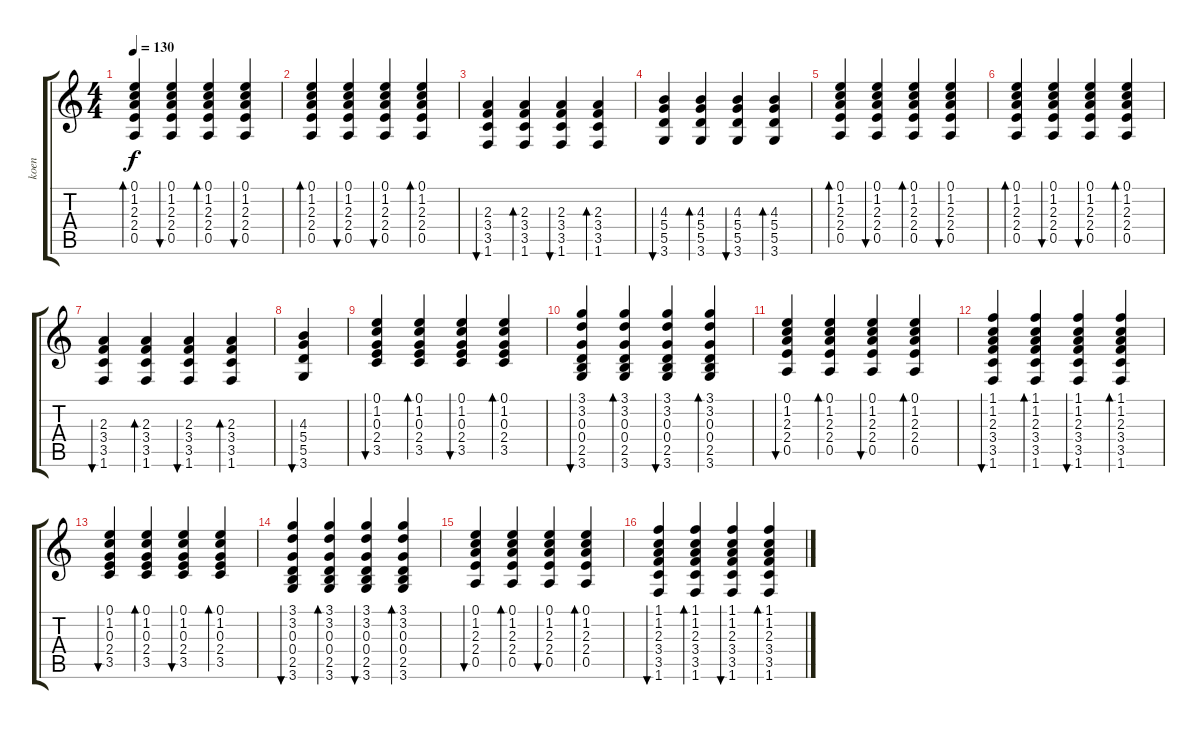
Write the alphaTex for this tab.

\track ("koen" "koen") {instrument acousticguitarsteel}
\staff {score tabs}
\tuning (E4 B3 G3 D3 A2 E2) {hide}
\ts (4 4)
\tempo 130
\clef g2
\ks c
(0.1 1.2 2.3 2.4 0.5).4{bd 60 dy f} (0.1 1.2 2.3 2.4 0.5).4{bu 60} (0.1 1.2 2.3 2.4 0.5).4{bd 60} (0.1 1.2 2.3 2.4 0.5).4{bu 60} |
(0.1 1.2 2.3 2.4 0.5).4{bd 60} (0.1 1.2 2.3 2.4 0.5).4{bu 60} (0.1 1.2 2.3 2.4 0.5).4{bu 60} (0.1 1.2 2.3 2.4 0.5).4{bd 60} |
(2.3 3.4 3.5 1.6).4{bu 60} (2.3 3.4 3.5 1.6).4{bd 60} (2.3 3.4 3.5 1.6).4{bu 60} (2.3 3.4 3.5 1.6).4{bd 60} |
(4.3 5.4 5.5 3.6).4{bu 60} (4.3 5.4 5.5 3.6).4{bd 60} (4.3 5.4 5.5 3.6).4{bu 60} (4.3 5.4 5.5 3.6).4{bd 60} |
(0.1 1.2 2.3 2.4 0.5).4{bd 60} (0.1 1.2 2.3 2.4 0.5).4{bu 60} (0.1 1.2 2.3 2.4 0.5).4{bd 60} (0.1 1.2 2.3 2.4 0.5).4{bu 60} |
(0.1 1.2 2.3 2.4 0.5).4{bd 60} (0.1 1.2 2.3 2.4 0.5).4{bu 60} (0.1 1.2 2.3 2.4 0.5).4{bu 60} (0.1 1.2 2.3 2.4 0.5).4{bd 60} |
(2.3 3.4 3.5 1.6).4{bu 60} (2.3 3.4 3.5 1.6).4{bd 60} (2.3 3.4 3.5 1.6).4{bu 60} (2.3 3.4 3.5 1.6).4{bd 60} |
(4.3 5.4 5.5 3.6).4{bu 60} |
(0.1 1.2 0.3 2.4 3.5).4{bu 60} (0.1 1.2 0.3 2.4 3.5).4{bd 60} (0.1 1.2 0.3 2.4 3.5).4{bu 60} (0.1 1.2 0.3 2.4 3.5).4{bd 60} |
(3.1 3.2 0.3 0.4 2.5 3.6).4{bu 60} (3.1 3.2 0.3 0.4 2.5 3.6).4{bd 60} (3.1 3.2 0.3 0.4 2.5 3.6).4{bu 60} (3.1 3.2 0.3 0.4 2.5 3.6).4{bd 60} |
(0.1 1.2 2.3 2.4 0.5).4{bu 60} (0.1 1.2 2.3 2.4 0.5).4{bd 60} (0.1 1.2 2.3 2.4 0.5).4{bu 60} (0.1 1.2 2.3 2.4 0.5).4{bd 60} |
(1.1 1.2 2.3 3.4 3.5 1.6).4{bu 60} (1.1 1.2 2.3 3.4 3.5 1.6).4{bd 60} (1.1 1.2 2.3 3.4 3.5 1.6).4{bu 60} (1.1 1.2 2.3 3.4 3.5 1.6).4{bd 60} |
(0.1 1.2 0.3 2.4 3.5).4{bu 60} (0.1 1.2 0.3 2.4 3.5).4{bd 60} (0.1 1.2 0.3 2.4 3.5).4{bu 60} (0.1 1.2 0.3 2.4 3.5).4{bd 60} |
(3.1 3.2 0.3 0.4 2.5 3.6).4{bu 60} (3.1 3.2 0.3 0.4 2.5 3.6).4{bd 60} (3.1 3.2 0.3 0.4 2.5 3.6).4{bu 60} (3.1 3.2 0.3 0.4 2.5 3.6).4{bd 60} |
(0.1 1.2 2.3 2.4 0.5).4{bu 60} (0.1 1.2 2.3 2.4 0.5).4{bd 60} (0.1 1.2 2.3 2.4 0.5).4{bu 60} (0.1 1.2 2.3 2.4 0.5).4{bd 60} |
(1.1 1.2 2.3 3.4 3.5 1.6).4{bu 60} (1.1 1.2 2.3 3.4 3.5 1.6).4{bd 60} (1.1 1.2 2.3 3.4 3.5 1.6).4{bu 60} (1.1 1.2 2.3 3.4 3.5 1.6).4{bd 60}
